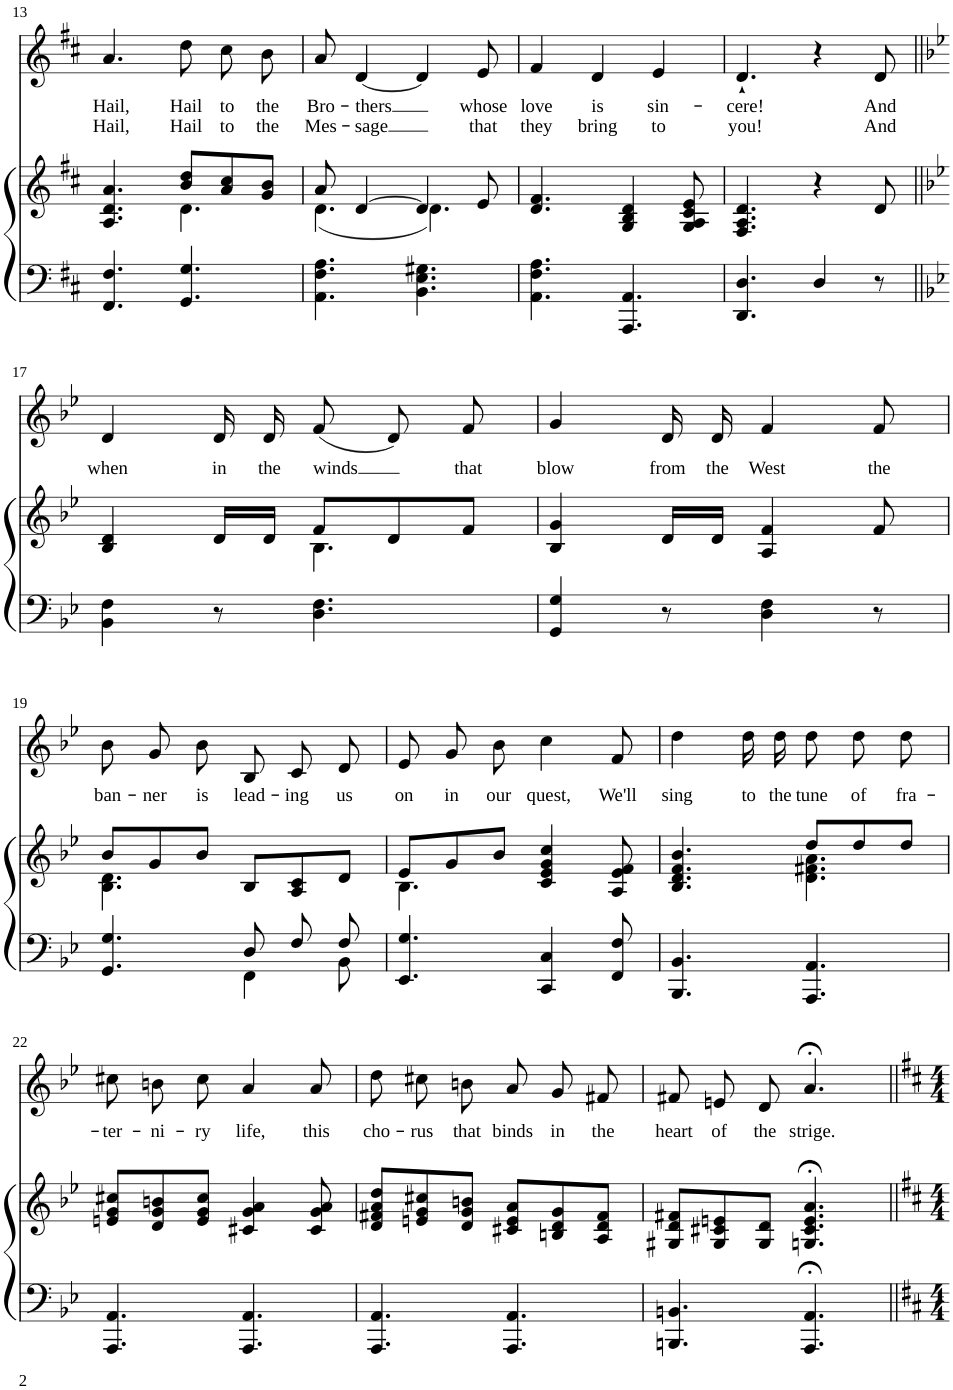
**kern	**kern	**kern	**text	**text
*part3	*part2	*part1	*part1	*part1
*staff3	*staff2	*staff1	*staff1	*staff1
*I"Piano	*I"Piano	*I"Piano	*	*
*I'Pno	*I'Pno	*I'Pno	*	*
!!LO:PB:g=z
*clefF4	*clefG2	*clefG2	*	*
*k[f#c#]	*k[f#c#]	*k[f#c#]	*	*
*M6/8	*M6/8	*M6/8	*	*
=13	=13	=13	=13	=13
*	*^	*	*	*
!	!	!	!	!LO:LY:b	!LO:LY:b
4.FF#/ 4.F#/	4.A/ 4.d/ 4.a/	4.ryy	4.a/	Hail,	Hail,
!	!	!	!	!LO:LY:b	!LO:LY:b
4.GG/ 4.G/	8b/ 8dd/L	4.d\	8dd\L	Hail	Hail
!	!	!	!	!LO:LY:b	!LO:LY:b
.	8a/ 8cc#/	.	8cc#\	to	to
!	!	!	!	!LO:LY:b	!LO:LY:b
.	8g/ 8b/J	.	8b\J	the	the
=14	=14	=14	=14	=14	=14
!	!	!	!	!LO:LY:b	!LO:LY:b
4.AA\ 4.F#\ 4.A\	8a/	(4.d\	8a/	Bro-	Mes-
!	!	!	!	!LO:LY:b	!LO:LY:b
.	[4d/	.	[4d/	-thers	-sage
4.BB\ 4.E\ 4.G#X\	4d/]	4.d\)	4d/]	.	.
!	!	!	!	!LO:LY:b	!LO:LY:b
.	8e/	.	8e/	whose	that
*	*v	*v	*	*	*
=15	=15	=15	=15	=15
!	!	!	!LO:LY:b	!LO:LY:b
4.AA\ 4.F#\ 4.A\	4.d/ 4.f#/	4f#/	love	they
!	!	!	!LO:LY:b	!LO:LY:b
.	.	4d/	is	bring
4.AAA/ 4.AA/	4G/ 4B/ 4d/	.	.	.
!	!	!	!LO:LY:b	!LO:LY:b
.	.	4e/	sin-	to
.	8G/ 8A/ 8c#/ 8e/	.	.	.
=16	=16	=16	=16	=16
!	!	!	!LO:LY:b	!LO:LY:b
4.DD/ 4.D/	4.F#/ 4.A/ 4.d/	4.d`/	-cere!	you!
4D/	4r	4r	.	.
!	!	!	!LO:LY:b	!LO:LY:b
8r	8d/	8d/	And	And
!!LO:LB:g=z
=17||	=17||	=17||	=17||	=17||
*k[b-e-]	*k[b-e-]	*k[b-e-]	*	*
*	*^	*	*	*
!	!	!	!	!LO:LY:b	!
4BB-\ 4F\	4B-/ 4d/	4.ryy	4d/	when	.
!	!	!	!	!LO:LY:b	!
8r	16d/LL	.	16d/LL	in	.
!	!	!	!	!LO:LY:b	!
.	16d/JJ	.	16d/JJ	the	.
!	!	!	!	!LO:LY:b	!
4.D\ 4.F\	8f/L	4.B-\	(8f/L	winds	.
.	8d/	.	8d/)	.	.
!	!	!	!	!LO:LY:b	!
.	8f/J	.	8f/J	that	.
*	*v	*v	*	*	*
=18	=18	=18	=18	=18
!	!	!	!LO:LY:b	!
4GG/ 4G/	4B-/ 4g/	4g/	blow	.
!	!	!	!LO:LY:b	!
8r	16d/LL	16d/LL	from	.
!	!	!	!LO:LY:b	!
.	16d/JJ	16d/JJ	the	.
!	!	!	!LO:LY:b	!
4D\ 4F\	4A/ 4f/	4f/	West	.
!	!	!	!LO:LY:b	!
8r	8f/	8f/	the	.
!!LO:LB:g=z
=19	=19	=19	=19	=19
*^	*^	*	*	*
!	!	!	!	!	!LO:LY:b	!
4.GG/ 4.G/	4.ryy	8b-/L	4.B-\ 4.d\	8b-\L	ban-	.
!	!	!	!	!	!LO:LY:b	!
.	.	8g/	.	8g\	-ner	.
!	!	!	!	!	!LO:LY:b	!
.	.	8b-/J	.	8b-\J	is	.
!	!	!	!	!	!LO:LY:b	!
8D/L	4FF\	8B-/L	4.ryy	8B-/L	lead-	.
!	!	!	!	!	!LO:LY:b	!
8F/	.	8A/ 8c/	.	8c/	-ing	.
!	!	!	!	!	!LO:LY:b	!
8F/J	8BB-\	8d/J	.	8d/J	us	.
=20	=20	=20	=20	=20	=20	=20
!	!	!	!	!	!LO:LY:b	!
*v	*v	*	*	*	*	*
4.EE-/ 4.G/	8e-/L	4.B-\	8e-/L	on	.
!	!	!	!	!LO:LY:b	!
.	8g/	.	8g/	in	.
!	!	!	!	!LO:LY:b	!
.	8b-/J	.	8b-/J	our	.
!	!	!	!	!LO:LY:b	!
4CC/ 4C/	4c/ 4e-/ 4g/ 4cc/	4.ryy	4cc\	quest,	.
!	!	!	!	!LO:LY:b	!
8FF/ 8F/	8A/ 8e-/ 8f/	.	8f/	We'll	.
=21	=21	=21	=21	=21	=21
!	!	!	!	!LO:LY:b	!
4.BBB-/ 4.BB-/	4.B-/ 4.d/ 4.f/ 4.b-/	4.ryy	4dd\	sing	.
!	!	!	!	!LO:LY:b	!
.	.	.	16dd\LL	to	.
!	!	!	!	!LO:LY:b	!
.	.	.	16dd\JJ	the	.
!	!	!	!	!LO:LY:b	!
4.AAA/ 4.AA/	8dd/L	4.d\ 4.f#X\ 4.a\	8dd\L	tune	.
!	!	!	!	!LO:LY:b	!
.	8dd/	.	8dd\	of	.
!	!	!	!	!LO:LY:b	!
.	8dd/J	.	8dd\J	fra-	.
*	*v	*v	*	*	*
!!LO:LB:g=z
=22	=22	=22	=22	=22
!	!	!	!LO:LY:b	!
4.AAA/ 4.AA/	8en/ 8g/ 8cc#X/L	8cc#X\L	-ter-	.
!	!	!	!LO:LY:b	!
.	8d/ 8g/ 8bn/	8bn\	-ni-	.
!	!	!	!LO:LY:b	!
.	8e/ 8g/ 8cc#/J	8cc#\J	-ry	.
!	!	!	!LO:LY:b	!
4.AAA/ 4.AA/	4c#X/ 4g/ 4a/	4a/	life,	.
!	!	!	!LO:LY:b	!
.	8c#/ 8g/ 8a/	8a/	this	.
=23	=23	=23	=23	=23
!	!	!	!LO:LY:b	!
4.AAA/ 4.AA/	8d/ 8f#X/ 8a/ 8dd/L	8dd\L	cho-	.
!	!	!	!LO:LY:b	!
.	8en/ 8g/ 8cc#X/	8cc#X\	-rus	.
!	!	!	!LO:LY:b	!
.	8d/ 8g/ 8bn/J	8bn\J	that	.
!	!	!	!LO:LY:b	!
4.AAA/ 4.AA/	8c#X/ 8e/ 8a/L	8a/L	binds	.
!	!	!	!LO:LY:b	!
.	8Bn/ 8d/ 8g/	8g/	in	.
!	!	!	!LO:LY:b	!
.	8A/ 8d/ 8f#/J	8f#X/J	the	.
=24	=24	=24	=24	=24
!	!	!	!LO:LY:b	!
4.BBBn/ 4.BBn/	8G#X/ 8d/ 8f#X/L	8f#X/L	heart	.
!	!	!	!LO:LY:b	!
.	8G#/ 8c#X/ 8en/	8en/	of	.
!	!	!	!LO:LY:b	!
.	8G#/ 8d/J	8d/J	the	.
!	!	!	!LO:LY:b	!
4.AAA/;< 4.AA/;<	4.Gn/;< 4.c#/;< 4.e/;< 4.a/;<	4.a;</	strige.	.
=||	=||	=||	=||	=||
*-	*-	*-	*-	*-
